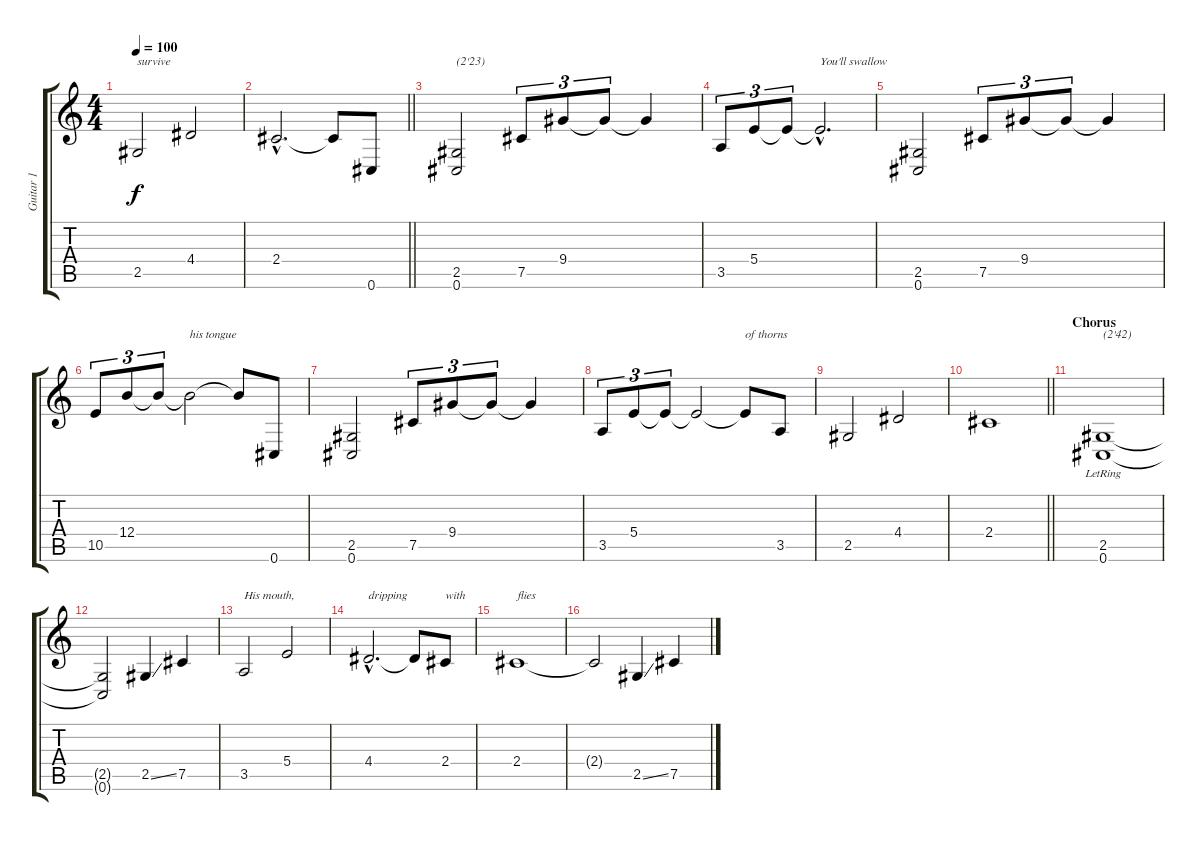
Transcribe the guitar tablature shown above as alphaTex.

\track ("Guitar 1" "Guitar 1") {instrument distortionguitar}
\staff {score tabs}
\tuning (Db4 Ab3 E3 B2 Gb2 Db2) {hide}
\ts (4 4)
\tempo 100
\clef g2
\ks c
2.5.2{txt "survive" dy f} 4.4.2 |
\barLineRight lightlight
2.4{hac}.2{d} 2.4{t}.8 0.6.8 |
(2.5 0.6).2{txt "(2'23)"} 7.5.8{tu (3 2)} 9.4.8{tu (3 2)} 9.4{t}.8{tu (3 2)} 9.4{t}.4 |
3.5.8{tu (3 2)} 5.4.8{tu (3 2)} 5.4{t}.8{tu (3 2)} 5.4{hac t}.2{d txt "You'll swallow"} |
(2.5 0.6).2 7.5.8{tu (3 2)} 9.4.8{tu (3 2)} 9.4{t}.8{tu (3 2)} 9.4{t}.4 |
10.5.8{tu (3 2)} 12.4.8{tu (3 2)} 12.4{t}.8{tu (3 2)} 12.4{t}.2{txt "his tongue"} 12.4{t}.8 0.6.8 |
(2.5 0.6).2 7.5.8{tu (3 2)} 9.4.8{tu (3 2)} 9.4{t}.8{tu (3 2)} 9.4{t}.4 |
3.5.8{tu (3 2)} 5.4.8{tu (3 2)} 5.4{t}.8{tu (3 2)} 5.4{t}.2 5.4{t}.8{txt "of thorns"} 3.5.8 |
2.5.2 4.4.2 |
\barLineRight lightlight
2.4.1 |
\section ("" "Chorus")
(2.5 0.6{lr}).1{txt "(2'42)" volume 16} |
(2.5{t} 0.6{t}).2 2.5{ss}.4 7.5.4 |
3.5.2{txt "His mouth,"} 5.4.2 |
4.4{hac}.2{d txt "dripping"} 4.4{t}.8 2.4.8{txt "with"} |
2.4.1{txt "flies"} |
2.4{t}.2 2.5{ss}.4 7.5.4
